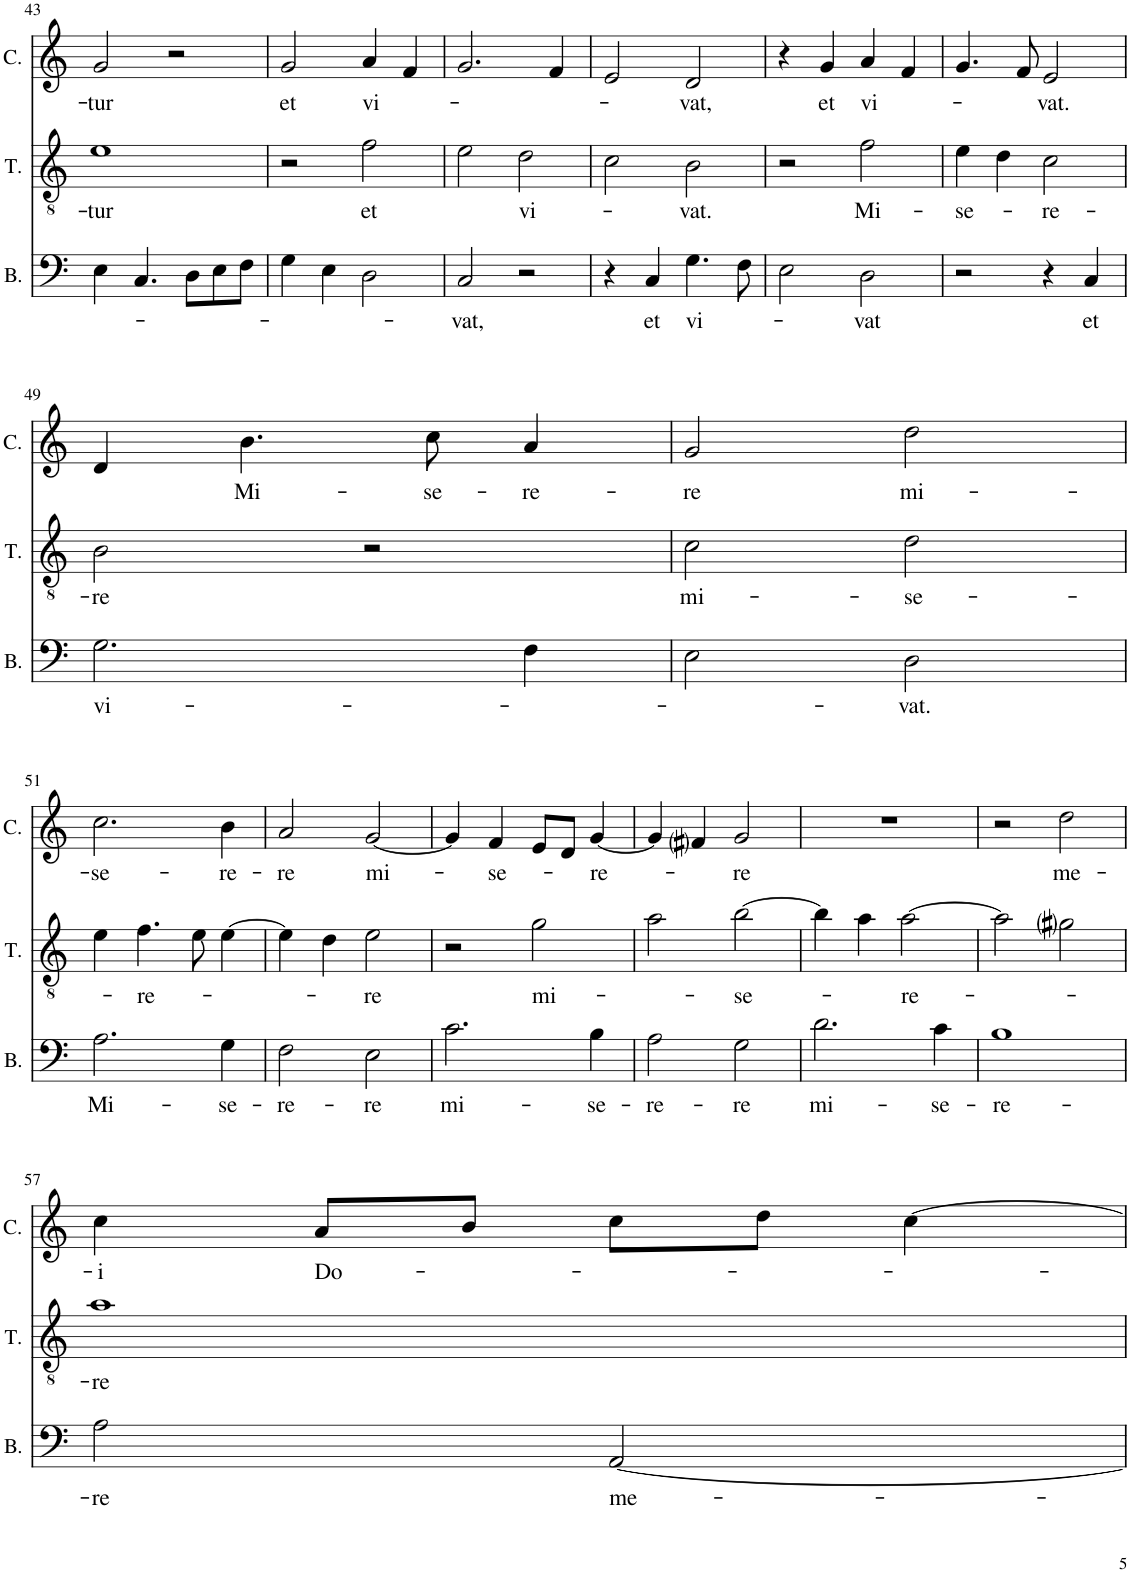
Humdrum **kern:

**kern	**text	**kern	**text	**kern	**text
*part3	*part3	*part2	*part2	*part1	*part1
*staff3	*staff3	*staff2	*staff2	*staff1	*staff1
*I"Bass	*	*I"Tenor	*	*I"Cantus	*
*I'B.	*	*I'T.	*	*I'C.	*
!!LO:PB:g=z
*clefF4	*	*clefGv2	*	*clefG2	*
*k[]	*	*k[]	*	*k[]	*
*M2/2	*	*M2/2	*	*M2/2	*
*met(c|)	*	*met(c|)	*	*met(c|)	*
=43	=43	=43	=43	=43	=43
!	!	!	!LO:LY:b	!	!LO:LY:b
4E\	.	1e	-tur	2g/	-tur
4.C/	.	.	.	.	.
.	.	.	.	2r	.
8D\L	.	.	.	.	.
8E\	.	.	.	.	.
8F\J	.	.	.	.	.
=44	=44	=44	=44	=44	=44
!	!	!	!	!	!LO:LY:b
4G\	.	2r	.	2g/	et
4E\	.	.	.	.	.
!	!	!	!LO:LY:b	!	!LO:LY:b
2D\	.	2f\	et	4a/	vi-
.	.	.	.	4f/	.
=45	=45	=45	=45	=45	=45
!	!LO:LY:b	!	!	!	!
2C/	-vat,	2e\	.	2.g/	.
!	!	!	!LO:LY:b	!	!
2r	.	2d\	vi-	.	.
.	.	.	.	4f/	.
=46	=46	=46	=46	=46	=46
4r	.	2c\	.	2e/	.
!	!LO:LY:b	!	!	!	!
4C/	et	.	.	.	.
!	!LO:LY:b	!	!LO:LY:b	!	!LO:LY:b
4.G\	vi-	2B\	-vat.	2d/	-vat,
8F\	.	.	.	.	.
=47	=47	=47	=47	=47	=47
2E\	.	2r	.	4r	.
!	!	!	!	!	!LO:LY:b
.	.	.	.	4g/	et
!	!LO:LY:b	!	!LO:LY:b	!	!LO:LY:b
2D\	-vat	2f\	Mi-	4a/	vi-
.	.	.	.	4f/	.
=48	=48	=48	=48	=48	=48
!	!	!	!LO:LY:b	!	!
2r	.	4e\	-se-	4.g/	.
.	.	4d\	.	.	.
.	.	.	.	8f/	.
!	!	!	!LO:LY:b	!	!LO:LY:b
4r	.	2c\	-re-	2e/	-vat.
!	!LO:LY:b	!	!	!	!
4C/	et	.	.	.	.
!!LO:LB:g=z
=49	=49	=49	=49	=49	=49
!	!LO:LY:b	!	!LO:LY:b	!	!
2.G\	vi-	2B\	-re	4d/	.
!	!	!	!	!	!LO:LY:b
.	.	.	.	4.b\	Mi-
.	.	2r	.	.	.
!	!	!	!	!	!LO:LY:b
.	.	.	.	8cc\	-se-
!	!	!	!	!	!LO:LY:b
4F\	.	.	.	4a/	-re-
=50	=50	=50	=50	=50	=50
!	!	!	!LO:LY:b	!	!LO:LY:b
2E\	.	2c\	mi-	2g/	-re
!	!LO:LY:b	!	!LO:LY:b	!	!LO:LY:b
2D\	-vat.	2d\	-se-	2dd\	mi-
!!LO:LB:g=z
=51	=51	=51	=51	=51	=51
!	!LO:LY:b	!	!	!	!LO:LY:b
2.A\	Mi-	4e\	.	2.cc\	-se-
!	!	!	!LO:LY:b	!	!
.	.	4.f\	-re-	.	.
.	.	8e\	.	.	.
!	!LO:LY:b	!	!	!	!LO:LY:b
4G\	-se-	[4e\	.	4b\	-re-
=52	=52	=52	=52	=52	=52
!	!LO:LY:b	!	!	!	!LO:LY:b
2F\	-re-	4e\]	.	2a/	-re
.	.	4d\	.	.	.
!	!LO:LY:b	!	!LO:LY:b	!	!LO:LY:b
2E\	-re	2e\	-re	[2g/	mi-
=53	=53	=53	=53	=53	=53
!	!LO:LY:b	!	!	!	!
2.c\	mi-	2r	.	4g/]	.
!	!	!	!	!	!LO:LY:b
.	.	.	.	4f/	-se-
!	!	!	!LO:LY:b	!	!
.	.	2g\	mi-	8e/L	.
.	.	.	.	8d/J	.
!	!LO:LY:b	!	!	!	!LO:LY:b
4B\	-se-	.	.	[4g/	-re-
=54	=54	=54	=54	=54	=54
!	!LO:LY:b	!	!	!	!
2A\	-re-	2a\	.	4g/]	.
.	.	.	.	4f#i/	.
!	!LO:LY:b	!	!LO:LY:b	!	!LO:LY:b
2G\	-re	[2b\	-se-	2g/	-re
=55	=55	=55	=55	=55	=55
!	!LO:LY:b	!	!	!	!
2.d\	mi-	4b\]	.	1r	.
.	.	4a\	.	.	.
!	!	!	!LO:LY:b	!	!
.	.	[2a\	-re-	.	.
!	!LO:LY:b	!	!	!	!
4c\	-se-	.	.	.	.
=56	=56	=56	=56	=56	=56
!	!LO:LY:b	!	!	!	!
1B	-re-	2a\]	.	2r	.
!	!	!	!	!	!LO:LY:b
.	.	2g#i\	.	2dd\	me-
!!LO:LB:g=z
=57	=57	=57	=57	=57	=57
!	!LO:LY:b	!	!LO:LY:b	!	!LO:LY:b
2A\	-re	1a	-re	4cc\	-i
!	!	!	!	!	!LO:LY:b
.	.	.	.	8a/L	Do-
.	.	.	.	8b/J	.
!	!LO:LY:b	!	!	!	!
[2AA/	me-	.	.	8cc\L	.
.	.	.	.	8dd\J	.
.	.	.	.	[4cc\	.
=	=	=	=	=	=
*-	*-	*-	*-	*-	*-
